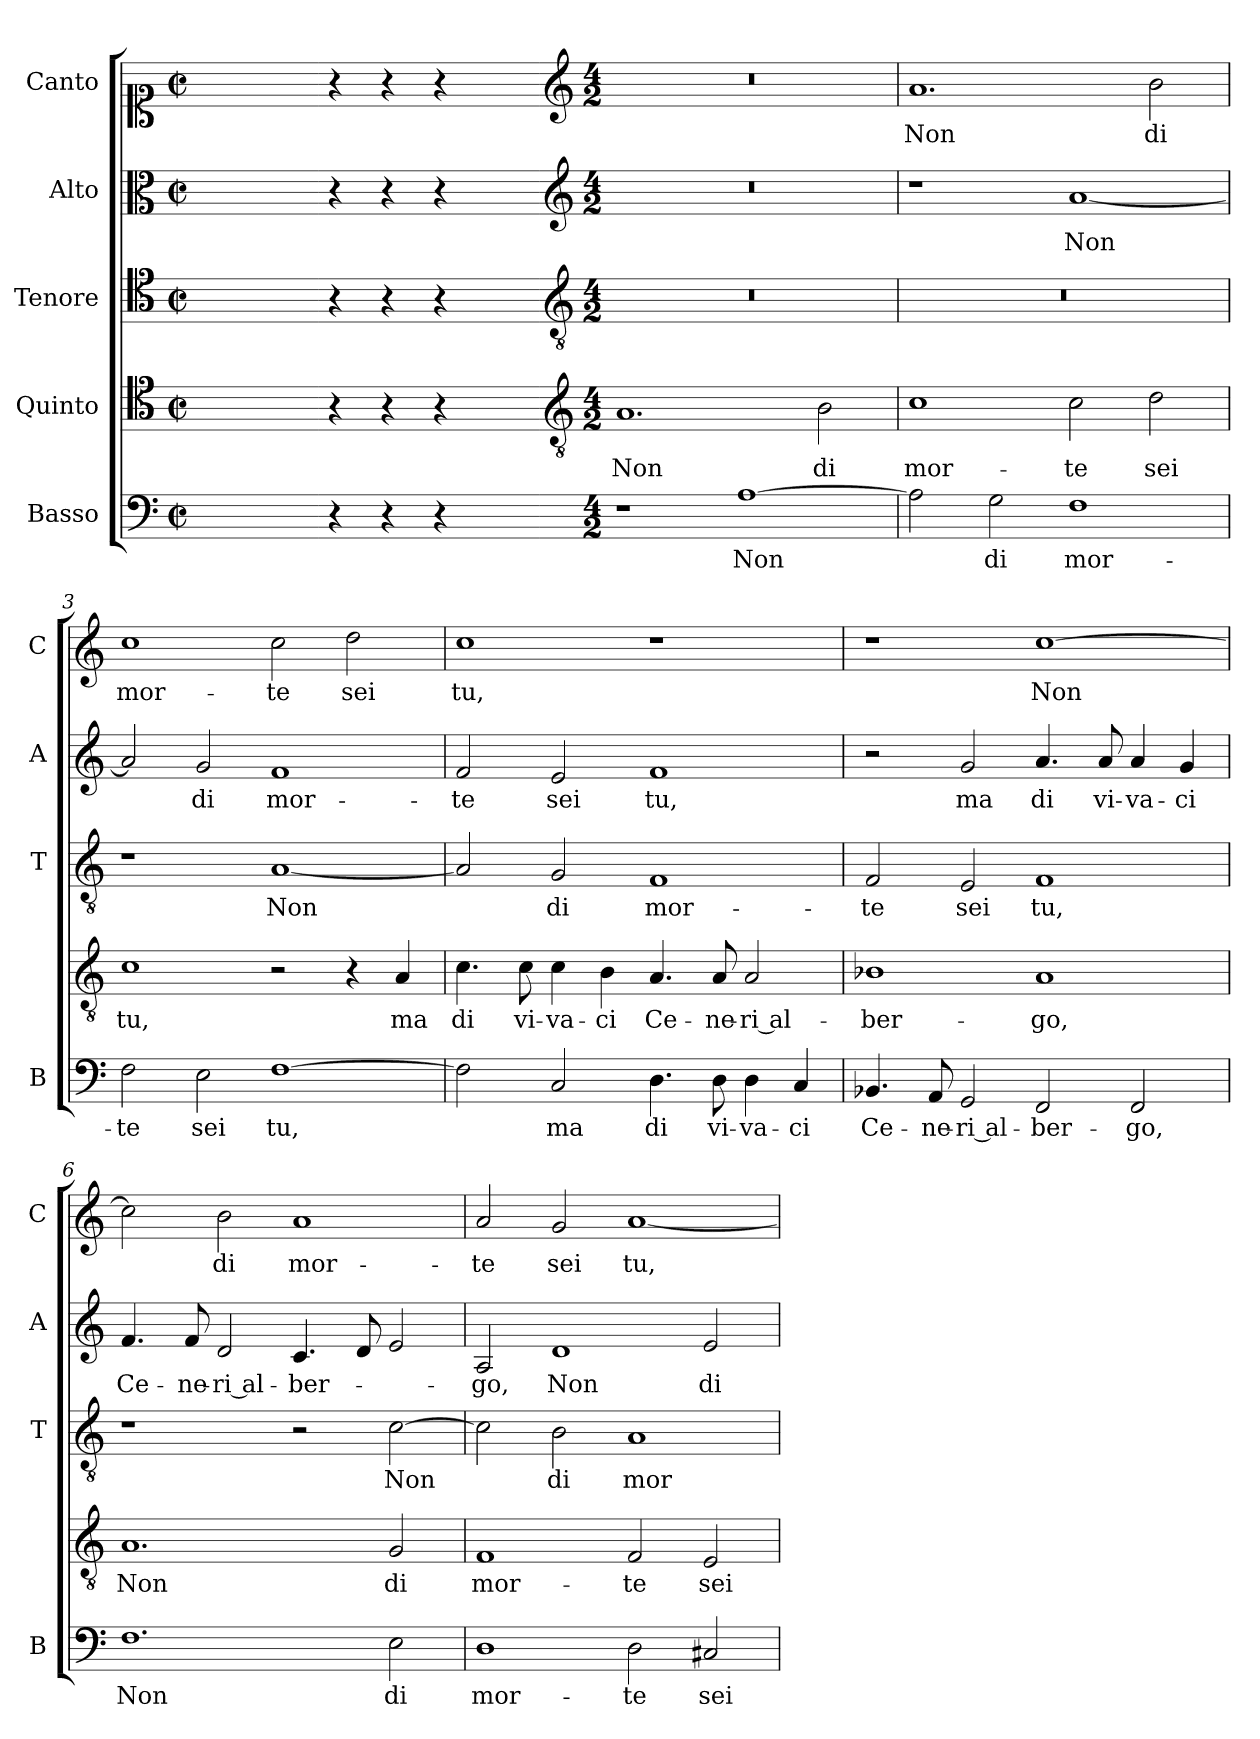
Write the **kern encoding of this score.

**kern	**text	**kern	**text	**kern	**text	**kern	**text	**kern	**text
*part5	*part5	*part4	*part4	*part3	*part3	*part2	*part2	*part1	*part1
*staff5	*staff5	*staff4	*staff4	*staff3	*staff3	*staff2	*staff2	*staff1	*staff1
*I"Basso	*	*I"Quinto	*	*I"Tenore	*	*I"Alto	*	*I"Canto	*
*I'B	*	*	*	*I'T	*	*I'A	*	*I'C	*
*clefF4	*	*clefC4	*	*clefC4	*	*clefC3	*	*clefC1	*
*k[]	*	*k[]	*	*k[]	*	*k[]	*	*k[]	*
*C:	*	*C:	*	*C:	*	*C:	*	*C:	*
*M2/2	*	*M2/2	*	*M2/2	*	*M2/2	*	*M2/2	*
*met(c|)	*	*met(c|)	*	*met(c|)	*	*met(c|)	*	*met(c|)	*
=	=	=	=	=	=	=	=	=	=
1ryy	.	1ryy	.	1ryy	.	1ryy	.	1ryy	.
=1X-	=1X-	=1X-	=1X-	=1X-	=1X-	=1X-	=1X-	=1X-	=1X-
4r	.	4r	.	4r	.	4r	.	4r	.
4r	.	4r	.	4r	.	4r	.	4r	.
4r	.	4r	.	4r	.	4r	.	4r	.
4ryy	.	4ryy	.	4ryy	.	4ryy	.	4ryy	.
=1-	=1-	=1-	=1-	=1-	=1-	=1-	=1-	=1-	=1-
*	*	*clefGv2	*	*clefGv2	*	*clefG2	*	*clefG2	*
*M4/2	*	*M4/2	*	*M4/2	*	*M4/2	*	*M4/2	*
!	!	!	!LO:LY:b	!	!	!	!	!	!
1r	.	1.A	Non	0r	.	0r	.	0r	.
!	!LO:LY:b	!	!	!	!	!	!	!	!
[1A	Non	.	.	.	.	.	.	.	.
!	!	!	!LO:LY:b	!	!	!	!	!	!
.	.	2B\	di	.	.	.	.	.	.
=2	=2	=2	=2	=2	=2	=2	=2	=2	=2
!	!	!	!LO:LY:b	!	!	!	!	!	!LO:LY:b
2A\]	.	1c	mor-	0r	.	1r	.	1.a	Non
!	!LO:LY:b	!	!	!	!	!	!	!	!
2G\	di	.	.	.	.	.	.	.	.
!	!LO:LY:b	!	!LO:LY:b	!	!	!	!LO:LY:b	!	!
1F	mor-	2c\	-te	.	.	[1a	Non	.	.
!	!	!	!LO:LY:b	!	!	!	!	!	!LO:LY:b
.	.	2d\	sei	.	.	.	.	2b\	di
=3	=3	=3	=3	=3	=3	=3	=3	=3	=3
!	!LO:LY:b	!	!LO:LY:b	!	!	!	!	!	!LO:LY:b
2F\	-te	1c	tu,	1r	.	2a/]	.	1cc	mor-
!	!LO:LY:b	!	!	!	!	!	!LO:LY:b	!	!
2E\	sei	.	.	.	.	2g/	di	.	.
!	!LO:LY:b	!	!	!	!LO:LY:b	!	!LO:LY:b	!	!LO:LY:b
[1F	tu,	2r	.	[1A	Non	1f	mor-	2cc\	-te
!	!	!	!	!	!	!	!	!	!LO:LY:b
.	.	4r	.	.	.	.	.	2dd\	sei
!	!	!	!LO:LY:b	!	!	!	!	!	!
.	.	4A/	ma	.	.	.	.	.	.
=4	=4	=4	=4	=4	=4	=4	=4	=4	=4
!	!	!	!LO:LY:b	!	!	!	!LO:LY:b	!	!LO:LY:b
2F\]	.	4.c\	di	2A/]	.	2f/	-te	1cc	tu,
!	!	!	!LO:LY:b	!	!	!	!	!	!
.	.	8c\	vi-	.	.	.	.	.	.
!	!LO:LY:b	!	!LO:LY:b	!	!LO:LY:b	!	!LO:LY:b	!	!
2C/	ma	4c\	-va-	2G/	di	2e/	sei	.	.
!	!	!	!LO:LY:b	!	!	!	!	!	!
.	.	4B\	-ci	.	.	.	.	.	.
!	!LO:LY:b	!	!LO:LY:b	!	!LO:LY:b	!	!LO:LY:b	!	!
4.D\	di	4.A/	Ce-	1F	mor-	1f	tu,	1r	.
!	!LO:LY:b	!	!LO:LY:b	!	!	!	!	!	!
8D\	vi-	8A/	-ne-	.	.	.	.	.	.
!	!LO:LY:b	!	!LO:LY:b	!	!	!	!	!	!
4D\	-va-	2A/	-ri al-	.	.	.	.	.	.
!	!LO:LY:b	!	!	!	!	!	!	!	!
4C/	-ci	.	.	.	.	.	.	.	.
=5	=5	=5	=5	=5	=5	=5	=5	=5	=5
!	!LO:LY:b	!	!LO:LY:b	!	!LO:LY:b	!	!	!	!
4.BB-X/	Ce-	1B-X	-ber-	2F/	-te	2r	.	1r	.
!	!LO:LY:b	!	!	!	!	!	!	!	!
8AA/	-ne-	.	.	.	.	.	.	.	.
!	!LO:LY:b	!	!	!	!LO:LY:b	!	!LO:LY:b	!	!
2GG/	-ri al-	.	.	2E/	sei	2g/	ma	.	.
!	!LO:LY:b	!	!LO:LY:b	!	!LO:LY:b	!	!LO:LY:b	!	!LO:LY:b
2FF/	-ber-	1A	-go,	1F	tu,	4.a/	di	[1cc	Non
!	!	!	!	!	!	!	!LO:LY:b	!	!
.	.	.	.	.	.	8a/	vi-	.	.
!	!LO:LY:b	!	!	!	!	!	!LO:LY:b	!	!
2FF/	-go,	.	.	.	.	4a/	-va-	.	.
!	!	!	!	!	!	!	!LO:LY:b	!	!
.	.	.	.	.	.	4g/	-ci	.	.
!!LO:LB:g=z
=6	=6	=6	=6	=6	=6	=6	=6	=6	=6
!	!LO:LY:b	!	!LO:LY:b	!	!	!	!LO:LY:b	!	!
1.F	Non	1.A	Non	1r	.	4.f/	Ce-	2cc\]	.
!	!	!	!	!	!	!	!LO:LY:b	!	!
.	.	.	.	.	.	8f/	-ne-	.	.
!	!	!	!	!	!	!	!LO:LY:b	!	!LO:LY:b
.	.	.	.	.	.	2d/	-ri al-	2b\	di
!	!	!	!	!	!	!	!LO:LY:b	!	!LO:LY:b
.	.	.	.	2r	.	4.c/	-ber-	1a	mor-
.	.	.	.	.	.	8d/	.	.	.
!	!LO:LY:b	!	!LO:LY:b	!	!LO:LY:b	!	!	!	!
2E\	di	2G/	di	[2c\	Non	2e/	.	.	.
=7	=7	=7	=7	=7	=7	=7	=7	=7	=7
!	!LO:LY:b	!	!LO:LY:b	!	!	!	!LO:LY:b	!	!LO:LY:b
1D	mor-	1F	mor-	2c\]	.	2A/	-go,	2a/	-te
!	!	!	!	!	!LO:LY:b	!	!LO:LY:b	!	!LO:LY:b
.	.	.	.	2B\	di	1d	Non	2g/	sei
!	!LO:LY:b	!	!LO:LY:b	!	!LO:LY:b	!	!	!	!LO:LY:b
2D\	-te	2F/	-te	1A	mor-	.	.	[1a	tu,
!	!LO:LY:b	!	!LO:LY:b	!	!	!	!LO:LY:b	!	!
2C#X/	sei	2E/	sei	.	.	2e/	di	.	.
=	=	=	=	=	=	=	=	=	=
*-	*-	*-	*-	*-	*-	*-	*-	*-	*-
